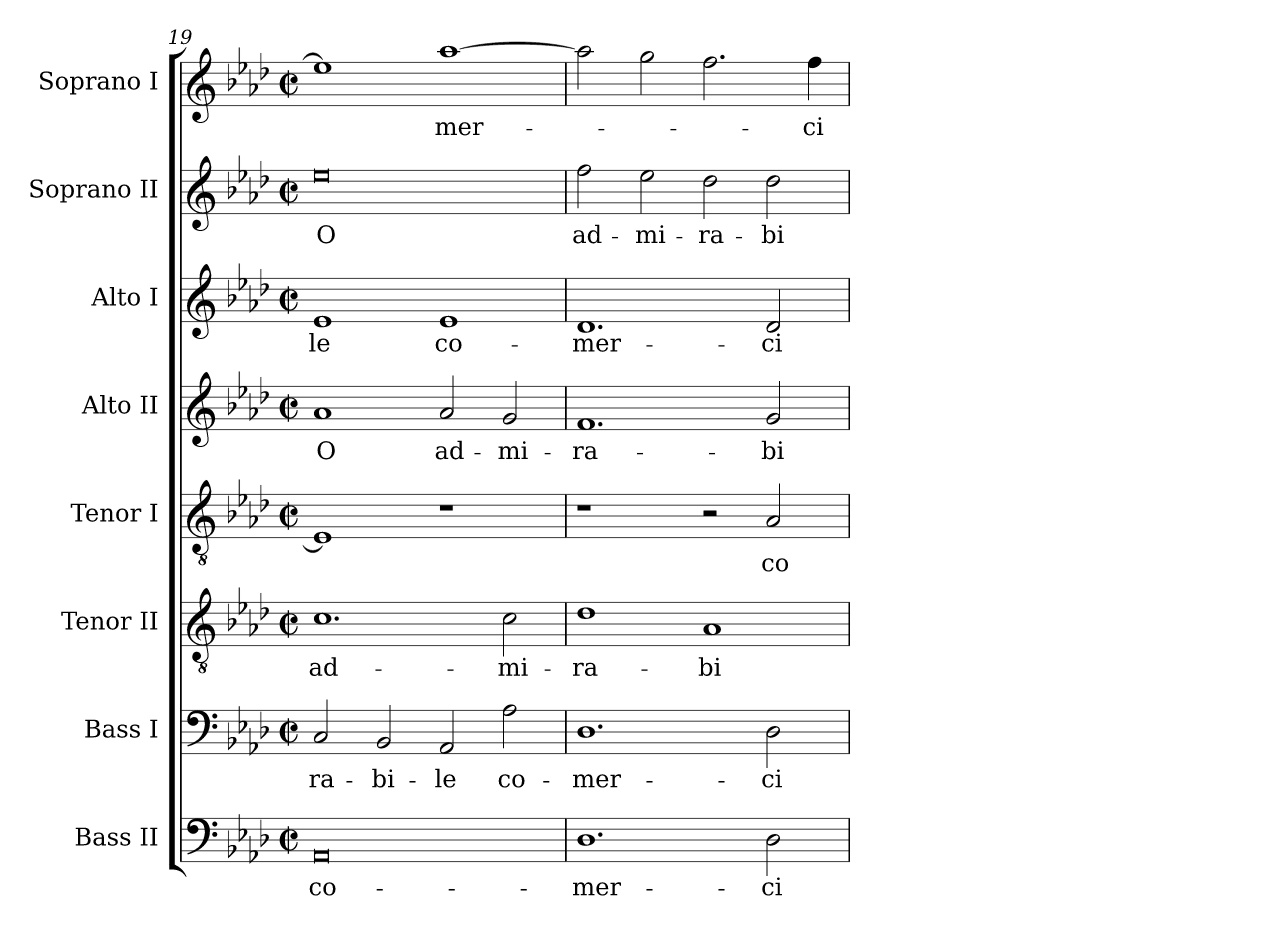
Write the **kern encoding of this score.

**kern	**text	**kern	**text	**kern	**text	**kern	**text	**kern	**text	**kern	**text	**kern	**text	**kern	**text
*part8	*part8	*part7	*part7	*part6	*part6	*part5	*part5	*part4	*part4	*part3	*part3	*part2	*part2	*part1	*part1
*staff8	*staff8	*staff7	*staff7	*staff6	*staff6	*staff5	*staff5	*staff4	*staff4	*staff3	*staff3	*staff2	*staff2	*staff1	*staff1
*I"Bass II	*	*I"Bass I	*	*I"Tenor II	*	*I"Tenor I	*	*I"Alto II	*	*I"Alto I	*	*I"Soprano II	*	*I"Soprano I	*
*	*	*	*	*	*	*I'T	*	*	*	*I'A	*	*	*	*	*
!!LO:PB:g=z
*clefF4	*	*clefF4	*	*clefGv2	*	*clefGv2	*	*clefG2	*	*clefG2	*	*clefG2	*	*clefG2	*
*k[b-e-a-d-]	*	*k[b-e-a-d-]	*	*k[b-e-a-d-]	*	*k[b-e-a-d-]	*	*k[b-e-a-d-]	*	*k[b-e-a-d-]	*	*k[b-e-a-d-]	*	*k[b-e-a-d-]	*
*A-:	*	*A-:	*	*A-:	*	*A-:	*	*A-:	*	*A-:	*	*A-:	*	*A-:	*
*M2/2	*	*M2/2	*	*M2/2	*	*M2/2	*	*M2/2	*	*M2/2	*	*M2/2	*	*M2/2	*
*met(c|)	*	*met(c|)	*	*met(c|)	*	*met(c|)	*	*met(c|)	*	*met(c|)	*	*met(c|)	*	*met(c|)	*
=19	=19	=19	=19	=19	=19	=19	=19	=19	=19	=19	=19	=19	=19	=19	=19
!	!LO:LY:b:color=#000000	!	!	!	!	!	!	!	!	!	!	!	!	!	!
!	!	!	!LO:LY:b:color=#000000	!	!	!	!	!	!	!	!	!	!	!	!
!	!	!	!	!	!LO:LY:b:color=#000000	!	!	!	!	!	!	!	!	!	!
!	!	!	!	!	!	!	!	!	!LO:LY:b:color=#000000	!	!	!	!	!	!
!	!	!	!	!	!	!	!	!	!	!	!LO:LY:b:color=#000000	!	!	!	!
!	!	!	!	!	!	!	!	!	!	!	!	!	!LO:LY:b:color=#000000	!	!
0AA-i	co-	2Ci/	-ra-	1.ci	ad-	1E-i]	.	1a-i	O	1e-i	-le	0ee-i	O	1ee-i]	.
!	!	!	!LO:LY:b:color=#000000	!	!	!	!	!	!	!	!	!	!	!	!
.	.	2BB-i/	-bi-	.	.	.	.	.	.	.	.	.	.	.	.
!	!	!	!LO:LY:b:color=#000000	!	!	!	!	!	!	!	!	!	!	!	!
!	!	!	!	!	!	!	!	!	!LO:LY:b:color=#000000	!	!	!	!	!	!
!	!	!	!	!	!	!	!	!	!	!	!LO:LY:b:color=#000000	!	!	!	!
!	!	!	!	!	!	!	!	!	!	!	!	!	!	!	!LO:LY:b:color=#000000
.	.	2AA-i/	-le	.	.	1r	.	2a-i/	ad-	1e-i	co-	.	.	[>1aa-i	-mer-
!	!	!	!LO:LY:b:color=#000000	!	!	!	!	!	!	!	!	!	!	!	!
!	!	!	!	!	!LO:LY:b:color=#000000	!	!	!	!	!	!	!	!	!	!
!	!	!	!	!	!	!	!	!	!LO:LY:b:color=#000000	!	!	!	!	!	!
.	.	2A-i\	co-	2ci\	-mi-	.	.	2gi/	-mi-	.	.	.	.	.	.
=20	=20	=20	=20	=20	=20	=20	=20	=20	=20	=20	=20	=20	=20	=20	=20
!	!LO:LY:b:color=#000000	!	!	!	!	!	!	!	!	!	!	!	!	!	!
!	!	!	!LO:LY:b:color=#000000	!	!	!	!	!	!	!	!	!	!	!	!
!	!	!	!	!	!LO:LY:b:color=#000000	!	!	!	!	!	!	!	!	!	!
!	!	!	!	!	!	!	!	!	!LO:LY:b:color=#000000	!	!	!	!	!	!
!	!	!	!	!	!	!	!	!	!	!	!LO:LY:b:color=#000000	!	!	!	!
!	!	!	!	!	!	!	!	!	!	!	!	!	!LO:LY:b:color=#000000	!	!
1.D-i	-mer-	1.D-i	-mer-	1d-i	-ra-	1r	.	1.fi	-ra-	1.d-i	-mer-	2ffi\	ad-	2aa-i\]	.
!	!	!	!	!	!	!	!	!	!	!	!	!	!LO:LY:b:color=#000000	!	!
.	.	.	.	.	.	.	.	.	.	.	.	2ee-i\	-mi-	2ggi\	.
!	!	!	!	!	!LO:LY:b:color=#000000	!	!	!	!	!	!	!	!	!	!
!	!	!	!	!	!	!	!	!	!	!	!	!	!LO:LY:b:color=#000000	!	!
.	.	.	.	1A-i	-bi-	2r	.	.	.	.	.	2dd-i\	-ra-	2.ffi\	.
!	!LO:LY:b:color=#000000	!	!	!	!	!	!	!	!	!	!	!	!	!	!
!	!	!	!LO:LY:b:color=#000000	!	!	!	!	!	!	!	!	!	!	!	!
!	!	!	!	!	!	!	!LO:LY:b:color=#000000	!	!	!	!	!	!	!	!
!	!	!	!	!	!	!	!	!	!LO:LY:b:color=#000000	!	!	!	!	!	!
!	!	!	!	!	!	!	!	!	!	!	!LO:LY:b:color=#000000	!	!	!	!
!	!	!	!	!	!	!	!	!	!	!	!	!	!LO:LY:b:color=#000000	!	!
2D-i\	-ci-	2D-i\	-ci-	.	.	2A-i/	co-	2gi/	-bi-	2d-i/	-ci-	2dd-i\	-bi-	.	.
!	!	!	!	!	!	!	!	!	!	!	!	!	!	!	!LO:LY:b:color=#000000
.	.	.	.	.	.	.	.	.	.	.	.	.	.	4ffi\	-ci-
=	=	=	=	=	=	=	=	=	=	=	=	=	=	=	=
*-	*-	*-	*-	*-	*-	*-	*-	*-	*-	*-	*-	*-	*-	*-	*-
